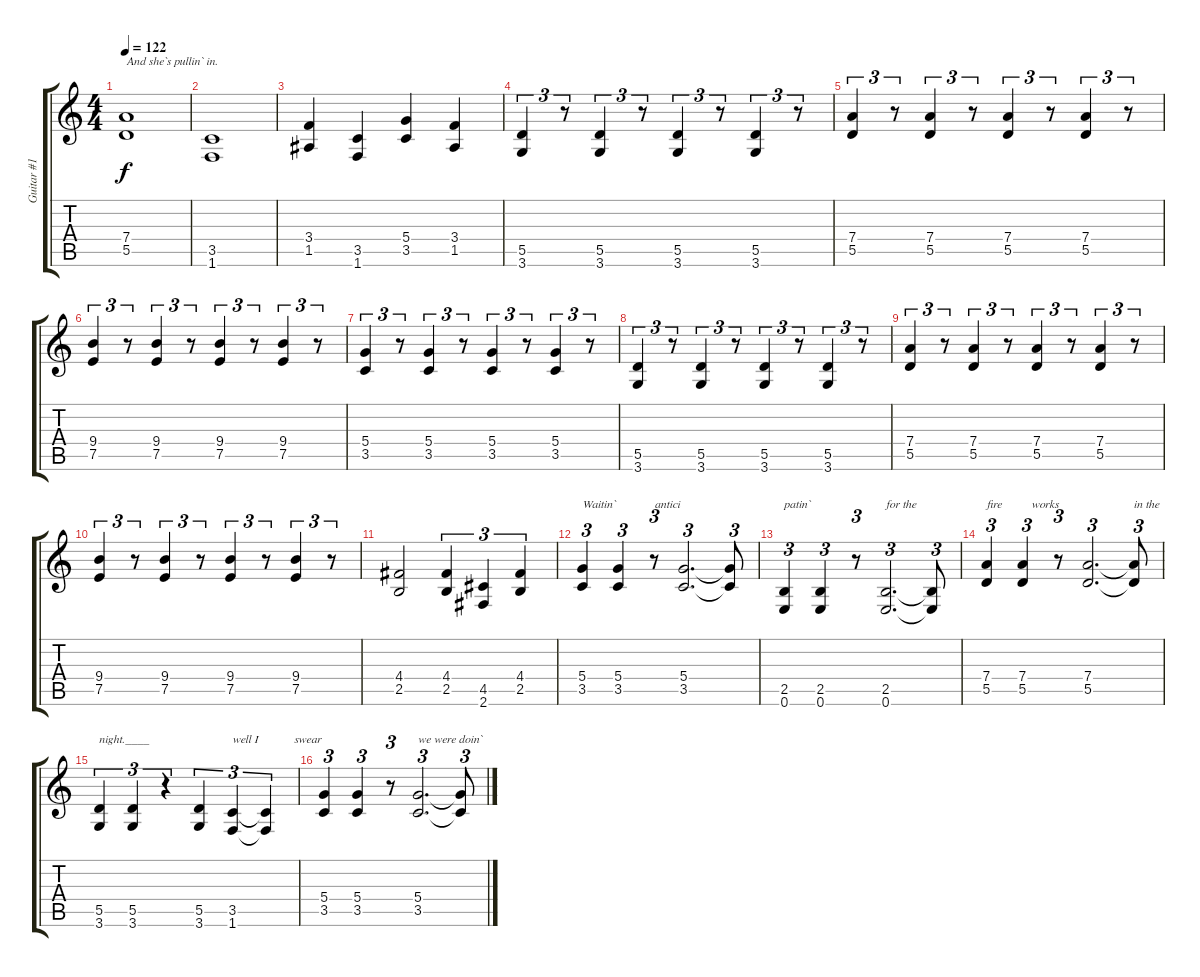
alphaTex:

\track ("Guitar #1" "Guitar #1") {instrument overdrivenguitar}
\staff {score tabs}
\tuning (E4 B3 G3 D3 A2 E2) {hide}
\ts (4 4)
\tempo 122
\clef g2
\ks c
(7.4 5.5).1{txt "And she`s pullin` in." dy f} |
(3.5 1.6).1 |
(3.4 1.5).4 (3.5 1.6).4 (5.4 3.5).4 (3.4 1.5).4 |
(5.5 3.6).4{tu (3 2)} r.8{tu (3 2)} (5.5 3.6).4{tu (3 2)} r.8{tu (3 2)} (5.5 3.6).4{tu (3 2)} r.8{tu (3 2)} (5.5 3.6).4{tu (3 2)} r.8{tu (3 2)} |
(7.4 5.5).4{tu (3 2)} r.8{tu (3 2)} (7.4 5.5).4{tu (3 2)} r.8{tu (3 2)} (7.4 5.5).4{tu (3 2)} r.8{tu (3 2)} (7.4 5.5).4{tu (3 2)} r.8{tu (3 2)} |
(9.4 7.5).4{tu (3 2)} r.8{tu (3 2)} (9.4 7.5).4{tu (3 2)} r.8{tu (3 2)} (9.4 7.5).4{tu (3 2)} r.8{tu (3 2)} (9.4 7.5).4{tu (3 2)} r.8{tu (3 2)} |
(5.4 3.5).4{tu (3 2)} r.8{tu (3 2)} (5.4 3.5).4{tu (3 2)} r.8{tu (3 2)} (5.4 3.5).4{tu (3 2)} r.8{tu (3 2)} (5.4 3.5).4{tu (3 2)} r.8{tu (3 2)} |
(5.5 3.6).4{tu (3 2)} r.8{tu (3 2)} (5.5 3.6).4{tu (3 2)} r.8{tu (3 2)} (5.5 3.6).4{tu (3 2)} r.8{tu (3 2)} (5.5 3.6).4{tu (3 2)} r.8{tu (3 2)} |
(7.4 5.5).4{tu (3 2)} r.8{tu (3 2)} (7.4 5.5).4{tu (3 2)} r.8{tu (3 2)} (7.4 5.5).4{tu (3 2)} r.8{tu (3 2)} (7.4 5.5).4{tu (3 2)} r.8{tu (3 2)} |
(9.4 7.5).4{tu (3 2)} r.8{tu (3 2)} (9.4 7.5).4{tu (3 2)} r.8{tu (3 2)} (9.4 7.5).4{tu (3 2)} r.8{tu (3 2)} (9.4 7.5).4{tu (3 2)} r.8{tu (3 2)} |
(4.4 2.5).2 (4.4 2.5).4{tu (3 2)} (4.5 2.6).4{tu (3 2)} (4.4 2.5).4{tu (3 2)} |
(5.4 3.5).4{tu (3 2) txt "Waitin`             antici"} (5.4 3.5).4{tu (3 2)} r.8{tu (3 2)} (5.4 3.5).2{d tu (3 2)} (5.4{t} 3.5{t}).8{tu (3 2)} |
(2.5 0.6).4{tu (3 2) txt "patin`"} (2.5 0.6).4{tu (3 2)} r.8{tu (3 2)} (2.5 0.6).2{d tu (3 2) txt "for the"} (2.5{t} 0.6{t}).8{tu (3 2)} |
(7.4 5.5).4{tu (3 2) txt "fire"} (7.4 5.5).4{tu (3 2) txt "   works"} r.8{tu (3 2)} (7.4 5.5).2{d tu (3 2)} (7.4{t} 5.5{t}).8{tu (3 2) txt "in the"} |
(5.5 3.6).4{tu (3 2) txt "night.____"} (5.5 3.6).4{tu (3 2)} r.4{tu (3 2)} (5.5 3.6).4{tu (3 2)} (3.5 1.6).4{tu (3 2) txt "well I            swear"} (3.5{t} 1.6{t}).4{tu (3 2)} |
(5.4 3.5).4{tu (3 2)} (5.4 3.5).4{tu (3 2)} r.8{tu (3 2)} (5.4 3.5).2{d tu (3 2) txt "we were doin`"} (5.4{t} 3.5{t}).8{tu (3 2)}
